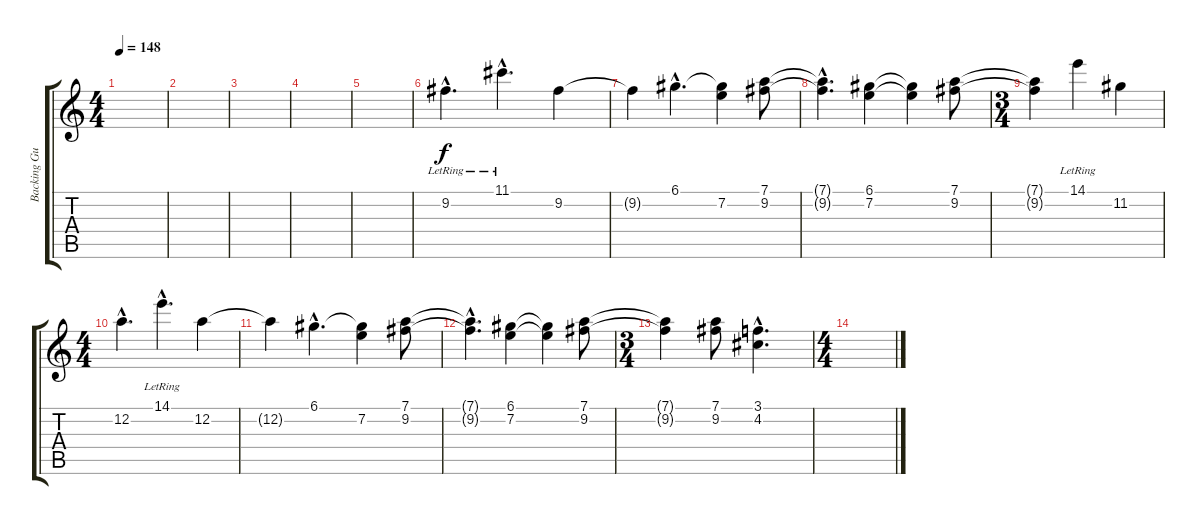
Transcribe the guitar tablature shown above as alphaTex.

\track ("Backing Guitar" "Backing Gu") {instrument overdrivenguitar}
\staff {score tabs}
\tuning (D4 A3 F3 C3 G2 C2) {hide}
\ts (4 4)
\tempo 148
\clef g2
\ks c
|
|
|
|
|
9.2{hac lr}.4{d} 11.1{hac lr}.4{d} 9.2.4 |
9.2{t}.4 6.1{hac}.4{d} (6.1{t} 7.2).4 (7.1 9.2).8 |
(7.1{hac t} 9.2{hac t}).4{d} (6.1 7.2).4 (6.1{t} 7.2{t}).4 (7.1 9.2).8 |
\ts (3 4)
(7.1{t} 9.2{t}).4 14.1{lr}.4 11.2.4 |
\ts (4 4)
12.2{hac}.4{d} 14.1{hac lr}.4{d} 12.2.4 |
12.2{t}.4 6.1{hac}.4{d} (6.1{t} 7.2).4 (7.1 9.2).8 |
(7.1{hac t} 9.2{hac t}).4{d} (6.1 7.2).4 (6.1{t} 7.2{t}).4 (7.1 9.2).8 |
\ts (3 4)
(7.1{t} 9.2{t}).4 (7.1 9.2).8 (3.1{hac} 4.2{hac}).4{d} |
\ts (4 4)
